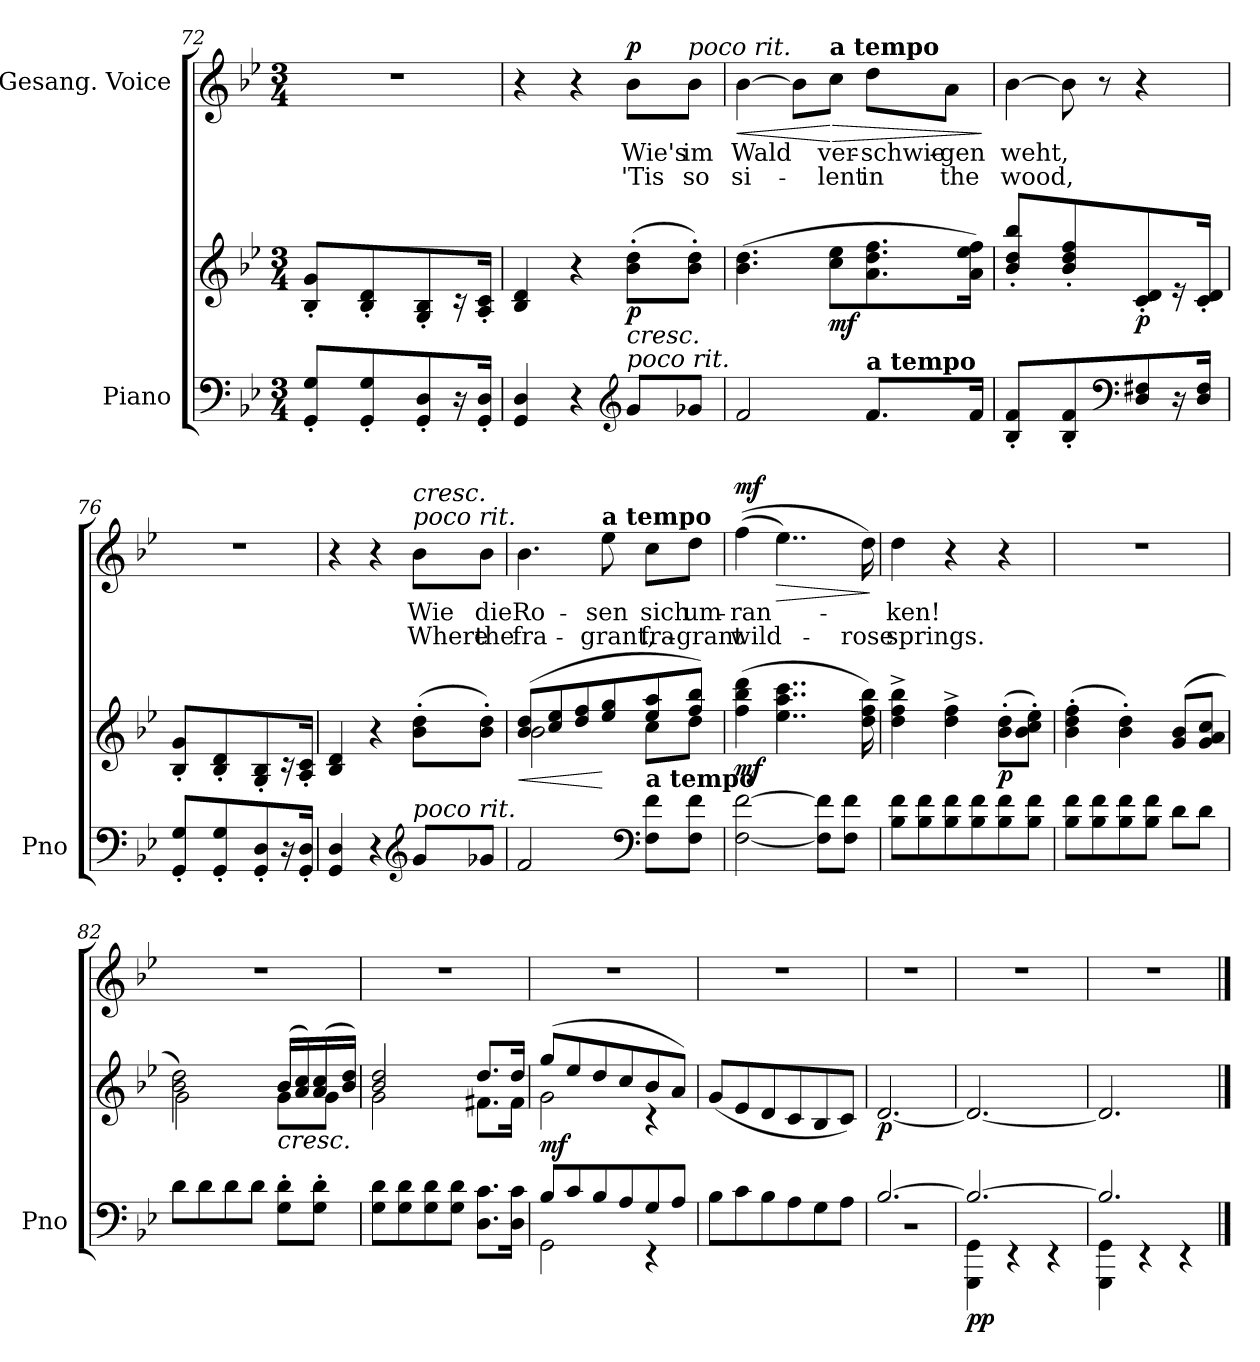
**kern	**kern	**dynam	**kern	**text	**text	**dynam
*part2	*part2	*part2	*part1	*part1	*part1	*part1
*staff3	*staff2	*staff2/3	*staff1	*staff1	*staff1	*staff1
*I"Piano	*	*	*I"Gesang. Voice	*	*	*
*I'Pno	*	*	*	*	*	*
*clefF4	*clefG2	*	*clefG2	*	*	*
*k[b-e-]	*k[b-e-]	*	*k[b-e-]	*	*	*
*M3/4	*M3/4	*	*M3/4	*	*	*
=72	=72	=72	=72	=72	=72	=72
4GG/' 4G/'	4B-/' 4g/'	.	2.r	.	.	.
4GG/' 4G/'	4B-/' 4d/'	.	.	.	.	.
8GG/' 8D/'L	8G/' 8B-/'L	.	.	.	.	.
16r	16r	.	.	.	.	.
16GG/' 16D/'JJ	16A/' 16c/'JJ	.	.	.	.	.
=73	=73	=73	=73	=73	=73	=73
4GG/ 4D/	4B-/ 4d/	.	4r	.	.	.
4r	4r	.	4r	.	.	.
*clefG2	*	*	*	*	*	*
!LO:TX:a:i:t=poco rit.	!	!	!	!	!	!
!	!	!LO:HP:b	!	!	!	!
!	!	!LO:DY:n=1:b	!	!	!	!LO:DY:a
8g/L	(8b-\' 8dd\'L	< p	8b-\L	Wie's	'Tis	p
!	!	!	!LO:TX:a:i:t=poco rit.	!	!	!
8g-X/J	8b-\' 8dd\'J)	.	8b-\J	im	so	.
=74	=74	=74	=74	=74	=74	=74
!	!	!	!	!	!	!LO:HP:b
2f/	(4.b-\ 4.dd\	.	[4b-\	Wald	si-	<
.	.	.	8b-\L]	.	.	.
!	!	!	!LO:TX:a:B:t=a tempo	!	!	!
!	!	!LO:DY:b	!	!	!	!LO:HP:n=1:b
.	8cc\ 8ee-\L	mf	8cc\J	ver-	-lent	[ >
!LO:TX:a:B:t=a tempo	!	!	!	!	!	!
8.f/L	8.a\ 8.dd\ 8.ff\	.	8dd\L	-schwie-	in	.
.	.	.	8a\J	-gen	the	.
16f/Jk	16a\ 16ee-\ 16ff\Jk)	.	.	.	.	.
.	.	.	.	.	.	]
=75	=75	=75	=75	=75	=75	=75
4B-/' 4f/'	4b-\' 4dd\' 4bb-\'	.	[4b-\	weht,	wood,	.
4B-/' 4f/'	4b-\' 4dd\' 4ff\'	.	8b-\]	.	.	.
.	.	.	8r	.	.	.
*clefF4	*	*	*	*	*	*
!	!	!LO:DY:b	!	!	!	!
8D\ 8F#X\L	8c/' 8d/'L	p	4r	.	.	.
16r	16r	.	.	.	.	.
16D\ 16F#\JJ	16c/' 16d/'JJ	.	.	.	.	.
=76	=76	=76	=76	=76	=76	=76
4GG/' 4G/'	4B-/' 4g/'	.	2.r	.	.	.
4GG/' 4G/'	4B-/' 4d/'	.	.	.	.	.
8GG/' 8D/'L	8G/' 8B-/'L	.	.	.	.	.
16r	16r	.	.	.	.	.
16GG/' 16D/'JJ	16A/' 16c/'JJ	.	.	.	.	.
=77	=77	=77	=77	=77	=77	=77
4GG/ 4D/	4B-/ 4d/	.	4r	.	.	.
4r	4r	.	4r	.	.	.
*clefG2	*	*	*	*	*	*
!	!	!	!LO:TX:a:i:t=poco rit.	!	!	!
!	!	!	!LO:TX:a:i:t=cresc.	!	!	!
!LO:TX:a:i:t=poco rit.	!	!	!	!	!	!
8g/L	(8b-\' 8dd\'L	.	8b-\L	Wie	Where	.
8g-X/J	8b-\' 8dd\'J)	.	8b-\J	die	the	.
=78	=78	=78	=78	=78	=78	=78
!	!	!LO:HP:b	!	!	!	!
*	*^	*	*	*	*	*
2f/	(8b-/ 8dd/L	2b-\	<	4.b-\	Ro-	fra-	.
.	8cc/ 8ee-/	.	.	.	.	.	.
.	8dd/ 8ff/	.	.	.	.	.	.
!	!	!	!	!LO:TX:a:B:t=a tempo	!	!	!
.	8ee-/ 8gg/	.	[	8ee-\	-sen	-grant,	.
*clefF4	*	*	*	*	*	*	*
!LO:TX:a:B:t=a tempo	!	!	!	!	!	!	!
8F\ 8f\L	8ee-/ 8aa/	8cc\L	.	8cc\L	sich	fra-	.
8F\ 8f\J	8ff/ 8bb-/J)	8dd\J	.	8dd\J	um-	-grant	.
=79	=79	=79	=79	=79	=79	=79	=79
!	!	!	!LO:DY:b	!	!	!	!LO:DY:a
*	*v	*v	*	*	*	*	*
[2F\ [2f\	(4ff\ 4bb-\ 4ddd\	mf	(<(4ff\	-ran-	wild-	mf
!	!	!	!	!	!	!LO:HP:b
.	4..ee-\ 4..aa\ 4..ccc\	.	4..ee-\)	.	.	>
8F\] 8f\]L	.	.	.	.	.	.
8F\ 8f\J	.	.	.	.	.	.
.	16dd\ 16ff\ 16bb-\)	.	16dd\)	.	-rose	.
.	.	.	.	.	.	]
=80	=80	=80	=80	=80	=80	=80
8B-\ 8f\L	4dd\^ 4ff\^ 4bb-\^	.	4dd\	-ken!	springs.	.
8B-\ 8f\	.	.	.	.	.	.
8B-\ 8f\	4dd\^ 4ff\^	.	4r	.	.	.
8B-\ 8f\	.	.	.	.	.	.
!	!	!LO:DY:b	!	!	!	!
8B-\ 8f\	(8b-\' 8dd\'L	p	4r	.	.	.
8B-\ 8f\J	8b-\' 8cc\' 8ee-\'J)	.	.	.	.	.
=81	=81	=81	=81	=81	=81	=81
8B-\ 8f\L	(4b-\' 4dd\' 4ff\'	.	2.r	.	.	.
8B-\ 8f\	.	.	.	.	.	.
8B-\ 8f\	4b-\' 4dd\')	.	.	.	.	.
8B-\ 8f\J	.	.	.	.	.	.
8d\L	(>8g/ 8b-/L	.	.	.	.	.
8d\J	8g/ 8a/ 8cc/J	.	.	.	.	.
=82	=82	=82	=82	=82	=82	=82
*	*^	*	*	*	*	*
8d\L	2b-\ 2dd\)	2g\	.	2.r	.	.	.
8d\	.	.	.	.	.	.	.
8d\	.	.	.	.	.	.	.
8d\J	.	.	.	.	.	.	.
!	!LO:TX:b:i:t=cresc.	!	!	!	!	!	!
8G\' 8d\'L	(16b-/LL	8g\L	.	.	.	.	.
.	16a/ 16cc/)	.	.	.	.	.	.
8G\' 8d\'J	(16a/ 16cc/	8g\J	.	.	.	.	.
.	16b-/ 16dd/JJ)	.	.	.	.	.	.
=83	=83	=83	=83	=83	=83	=83	=83
8G\ 8d\L	2b-/ 2dd/	2g\	.	2.r	.	.	.
8G\ 8d\	.	.	.	.	.	.	.
8G\ 8d\	.	.	.	.	.	.	.
8G\ 8d\J	.	.	.	.	.	.	.
8.D\ 8.c\L	8.dd/L	8.f#X\L	.	.	.	.	.
16D\ 16c\Jk	16dd/Jk	16f#\Jk	.	.	.	.	.
=84	=84	=84	=84	=84	=84	=84	=84
*^	*	*	*	*	*	*	*
!	!	!	!	!LO:DY:b	!	!	!	!
8B-/L	2GG\	(8gg/L	2g\	mf	2.r	.	.	.
8c/	.	8ee-/	.	.	.	.	.	.
8B-/	.	8dd/	.	.	.	.	.	.
8A/	.	8cc/	.	.	.	.	.	.
8G/	4r	8b-/	4r	.	.	.	.	.
8A/J	.	8a/J)	.	.	.	.	.	.
*v	*v	*	*	*	*	*	*	*
*	*v	*v	*	*	*	*	*
.	.	[	.	.	.	.
=85	=85	=85	=85	=85	=85	=85
8B-\L	(8g/L	.	2.r	.	.	.
8c\	8e-/	.	.	.	.	.
8B-\	8d/	.	.	.	.	.
8A\	8c/	.	.	.	.	.
8G\	8B-/	.	.	.	.	.
8A\J	8c/J)	.	.	.	.	.
=86	=86	=86	=86	=86	=86	=86
*^	*	*	*	*	*	*
!	!	!	!LO:DY:b	!	!	!	!
[2.B-/	2.r	[2.d/	p	2.r	.	.	.
=87	=87	=87	=87	=87	=87	=87	=87
!	!	!	!LO:DY:b=2	!	!	!	!
2.B-/_	4GGG\ 4GG\	2.d/_	pp	2.r	.	.	.
.	4r	.	.	.	.	.	.
.	4r	.	.	.	.	.	.
=88	=88	=88	=88	=88	=88	=88	=88
2.B-/]	4GGG\ 4GG\	2.d/]	.	2.r	.	.	.
.	4r	.	.	.	.	.	.
.	4r	.	.	.	.	.	.
*v	*v	*	*	*	*	*	*
==	==	==	==	==	==	==
*-	*-	*-	*-	*-	*-	*-
